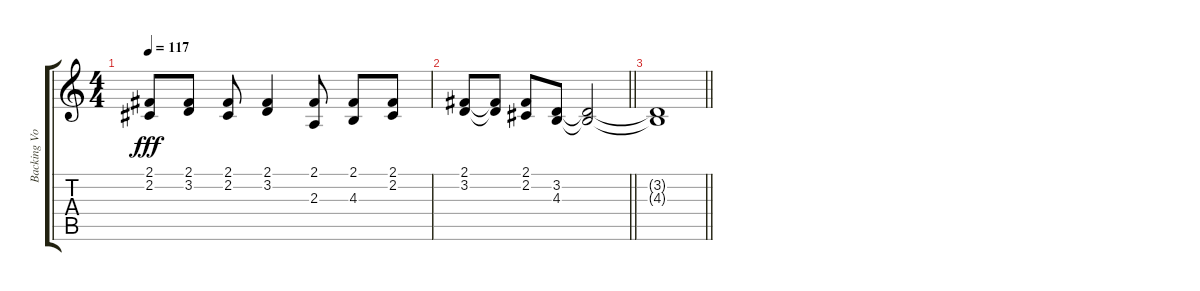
\track ("Backing Vocals" "Backing Vo") {instrument clarinet}
\staff {score tabs}
\tuning (E4 B3 G3 D3 A2 E2) {hide}
\ts (4 4)
\tempo 117
\clef g2
\ks c
(2.1 2.2).8{dy fff} (2.1 3.2).8 (2.1 2.2).8 (2.1 3.2).4 (2.1 2.3).8 (2.1 4.3).8 (2.1 2.2).8 |
\barLineRight lightlight
(2.1 3.2).8 (2.1{t} 3.2{t}).8 (2.1 2.2).8 (3.2 4.3).8 (3.2{t} 4.3{t}).2 |
\barLineRight lightlight
(3.2{t} 4.3{t}).1
